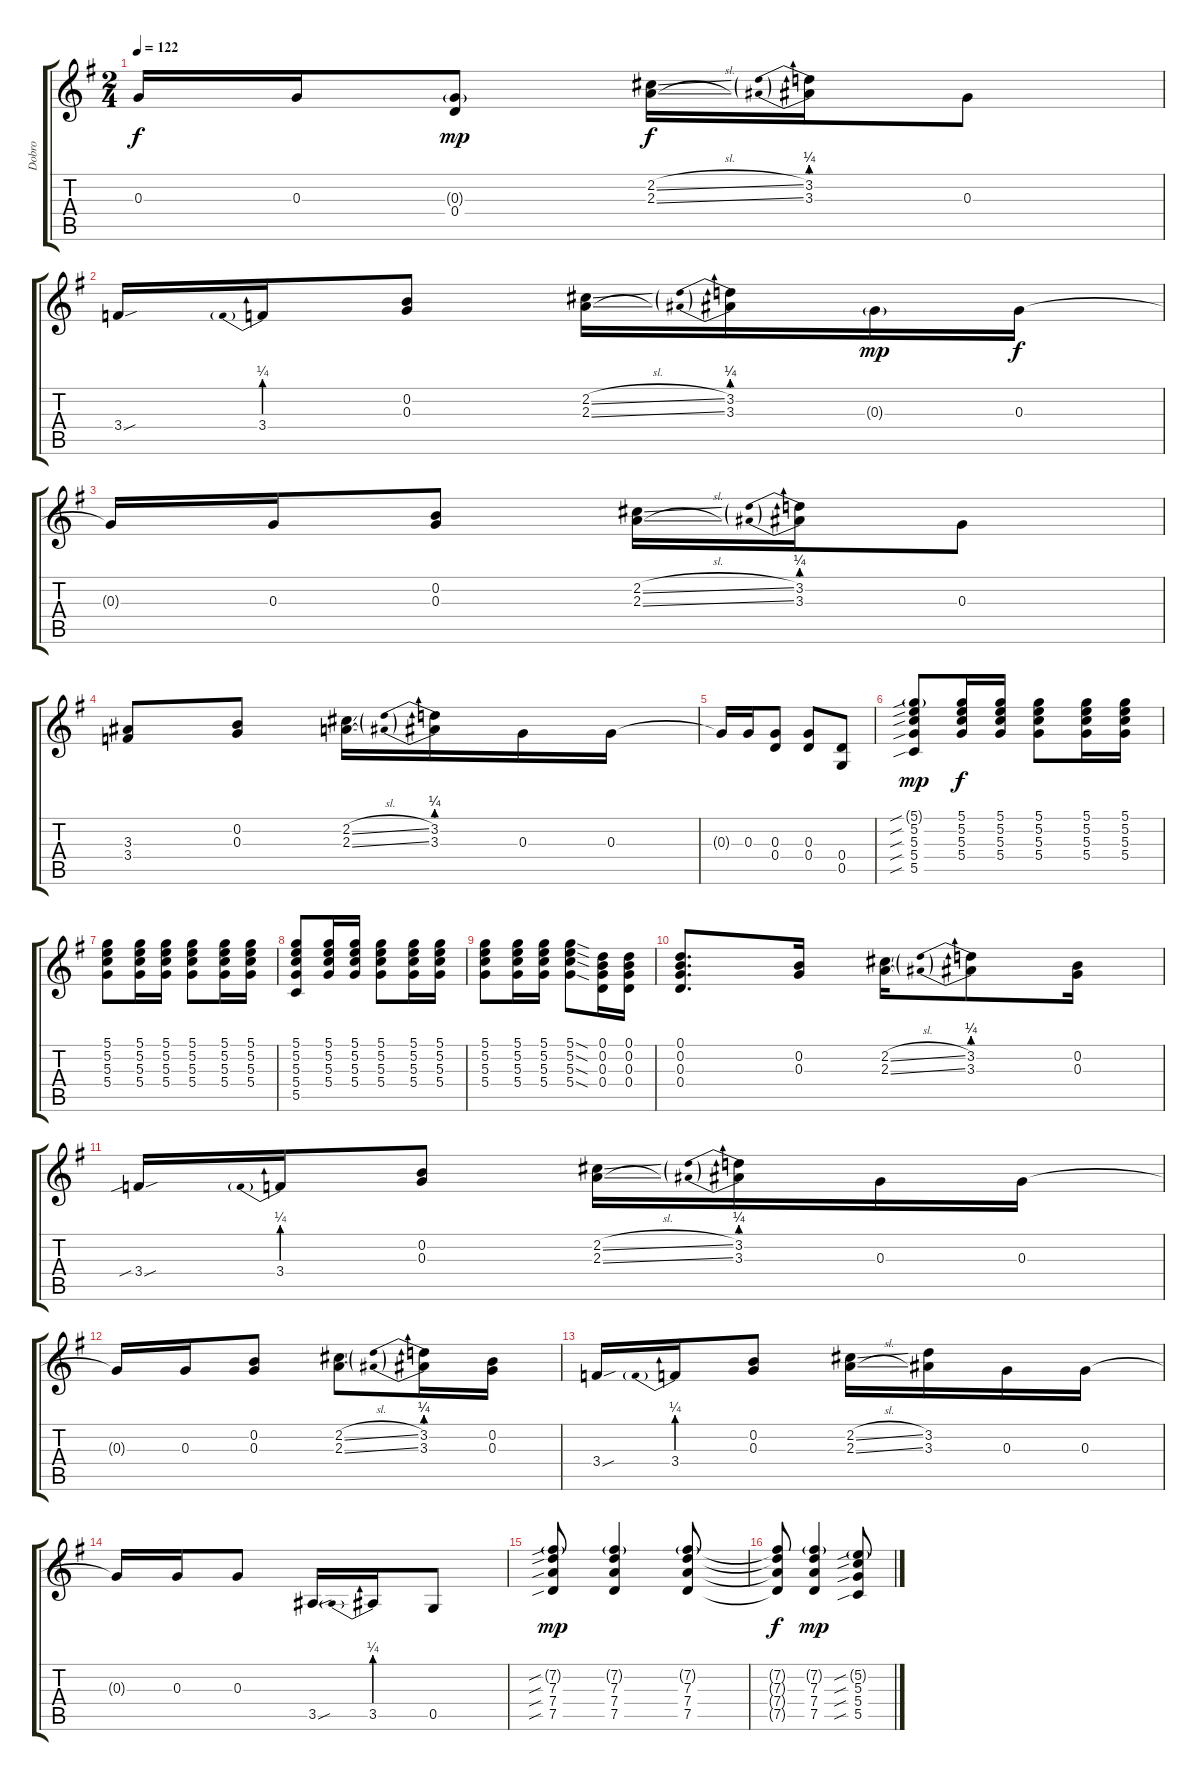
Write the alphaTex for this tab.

\track ("Dobro" "Dobro") {instrument acousticguitarsteel}
\staff {score tabs}
\tuning (D4 B3 G3 D3 G2 D2) {hide}
\ts (2 4)
\tempo 122
\clef g2
\ks g
0.3{t}.16{dy f} 0.3.16 (0.3{g} 0.4).8{dy mp} (2.2{sl} 2.3{sl}).16{dy f} (3.2{be (prebend 0 1 60 1)} 3.3{be (prebend 0 1 60 1)}).16 0.3.8 |
3.4{sou}.16 3.4{be (prebend 0 1 60 1)}.16 (0.2 0.3).8 (2.2{sl} 2.3{sl}).16 (3.2{be (prebend 0 1 60 1)} 3.3{be (prebend 0 1 60 1)}).16 0.3{g}.16{dy mp} 0.3.16{dy f} |
0.3{t}.16 0.3.16 (0.2 0.3).8 (2.2{sl} 2.3{sl}).16 (3.2{be (prebend 0 1 60 1)} 3.3{be (prebend 0 1 60 1)}).16 0.3.8 |
(3.3 3.4).8 (0.2 0.3).8 (2.2{sl} 2.3{sl}).16 (3.2{be (prebend 0 1 60 1)} 3.3{be (prebend 0 1 60 1)}).16 0.3.16 0.3.16 |
0.3{t}.16 0.3.16 (0.3 0.4).8 (0.3 0.4).8 (0.4 0.5).8 |
(5.1{sib g} 5.2{sib} 5.3{sib} 5.4{sib} 5.5{sib}).8{dy mp} (5.1 5.2 5.3 5.4).16{dy f} (5.1 5.2 5.3 5.4).16 (5.1 5.2 5.3 5.4).8 (5.1 5.2 5.3 5.4).16 (5.1 5.2 5.3 5.4).16 |
(5.1 5.2 5.3 5.4).8 (5.1 5.2 5.3 5.4).16 (5.1 5.2 5.3 5.4).16 (5.1 5.2 5.3 5.4).8 (5.1 5.2 5.3 5.4).16 (5.1 5.2 5.3 5.4).16 |
(5.1 5.2 5.3 5.4 5.5).8 (5.1 5.2 5.3 5.4).16 (5.1 5.2 5.3 5.4).16 (5.1 5.2 5.3 5.4).8 (5.1 5.2 5.3 5.4).16 (5.1 5.2 5.3 5.4).16 |
(5.1 5.2 5.3 5.4).8 (5.1 5.2 5.3 5.4).16 (5.1 5.2 5.3 5.4).16 (5.1{sod} 5.2{sod} 5.3{sod} 5.4{sod}).8 (0.1 0.2 0.3 0.4).16 (0.1 0.2 0.3 0.4).16 |
(0.1 0.2 0.3 0.4).8{d} (0.2 0.3).16 (2.2{sl} 2.3{sl}).16 (3.2{be (prebend 0 1 60 1)} 3.3{be (prebend 0 1 60 1)}).8 (0.2 0.3).16 |
3.4{sib sou}.16 3.4{be (prebend 0 1 60 1)}.16 (0.2 0.3).8 (2.2{sl} 2.3{sl}).16 (3.2{be (prebend 0 1 60 1)} 3.3{be (prebend 0 1 60 1)}).16 0.3.16 0.3.16 |
0.3{t}.16 0.3.16 (0.2 0.3).8 (2.2{sl} 2.3{sl}).8 (3.2{be (prebend 0 1 60 1)} 3.3{be (prebend 0 1 60 1)}).16 (0.2 0.3).16 |
3.4{sou}.16 3.4{be (prebend 0 1 60 1)}.16 (0.2 0.3).8 (2.2{sl} 2.3{sl}).16 (3.2 3.3).16 0.3.16 0.3.16 |
0.3{t}.16 0.3.16 0.3.8 3.5{sou}.16 3.5{be (prebend 0 1 60 1)}.16 0.5.8 |
(7.2{sib g} 7.3{sib} 7.4{sib} 7.5{sib}).8{dy mp} (7.2{g} 7.3 7.4 7.5).4 (7.2{g} 7.3 7.4 7.5).8 |
(7.2{t} 7.3{t} 7.4{t} 7.5{t}).8{dy f} (7.2{g} 7.3 7.4 7.5).4{dy mp} (5.2{sib g} 5.3{sib} 5.4{sib} 5.5{sib}).8
